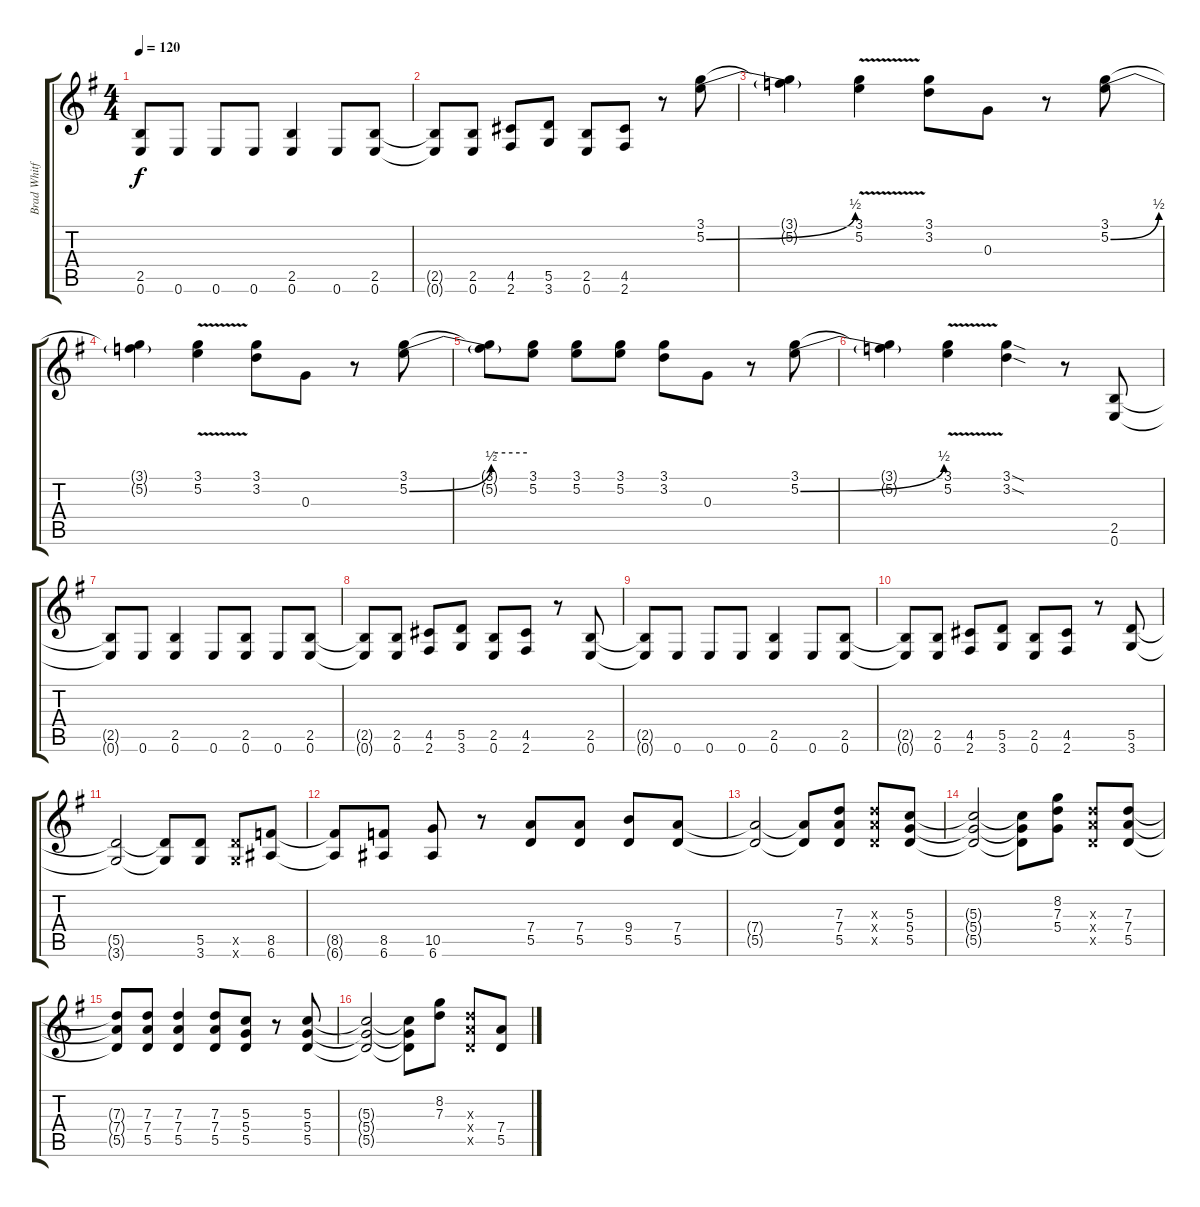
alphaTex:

\track ("Brad Whitford" "Brad Whitf") {instrument distortionguitar}
\staff {score tabs}
\tuning (E4 B3 G3 D3 A2 E2) {hide}
\ts (4 4)
\tempo 120
\clef g2
\ks g
(2.5{t} 0.6{t}).8{dy f} 0.6.8 0.6.8 0.6.8 (2.5 0.6).4 0.6.8 (2.5 0.6).8 |
(2.5{t} 0.6{t}).8 (2.5 0.6).8 (4.5 2.6).8 (5.5 3.6).8 (2.5 0.6).8 (4.5 2.6).8 r.8 (3.1 5.2{be (bend 0 0 60 2)}).8 |
(3.1{t} 5.2{t}).4 (3.1{v} 5.2{v}).4 (3.1 3.2).8 0.3.8 r.8 (3.1 5.2{be (bend 0 0 60 2)}).8 |
(3.1{t} 5.2{t}).4 (3.1{v} 5.2{v}).4 (3.1 3.2).8 0.3.8 r.8 (3.1 5.2{be (bend 0 0 60 2)}).8 |
(3.1{t} 5.2{be (hold 0 4 60 4) t}).8 (3.1 5.2).8 (3.1 5.2).8 (3.1 5.2).8 (3.1 3.2).8 0.3.8 r.8 (3.1 5.2{be (bend 0 0 60 2)}).8 |
(3.1{t} 5.2{t}).4 (3.1{v} 5.2{v}).4 (3.1{sod} 3.2{sod}).4 r.8 (2.5 0.6).8 |
(2.5{t} 0.6{t}).8 0.6.8 (2.5 0.6).4 0.6.8 (2.5 0.6).8 0.6.8 (2.5 0.6).8 |
(2.5{t} 0.6{t}).8 (2.5 0.6).8 (4.5 2.6).8 (5.5 3.6).8 (2.5 0.6).8 (4.5 2.6).8 r.8 (2.5 0.6).8 |
(2.5{t} 0.6{t}).8 0.6.8 0.6.8 0.6.8 (2.5 0.6).4 0.6.8 (2.5 0.6).8 |
(2.5{t} 0.6{t}).8 (2.5 0.6).8 (4.5 2.6).8 (5.5 3.6).8 (2.5 0.6).8 (4.5 2.6).8 r.8 (5.5 3.6).8 |
(5.5{t} 3.6{t}).2 (5.5{t} 3.6{t}).8 (5.5 3.6).8 (5.5{x} 3.6{x}).8 (8.5 6.6).8 |
(8.5{t} 6.6{t}).8 (8.5 6.6).8 (10.5 6.6).8 r.8 (7.4 5.5).8 (7.4 5.5).8 (9.4 5.5).8 (7.4 5.5).8 |
(7.4{t} 5.5{t}).2 (7.4{t} 5.5{t}).8 (7.3 7.4 5.5).8 (7.3{x} 7.4{x} 5.5{x}).8 (5.3 5.4 5.5).8 |
(5.3{t} 5.4{t} 5.5{t}).2 (5.3{t} 5.4{t} 5.5{t}).8 (8.2 7.3 5.4).8 (7.3{x} 7.4{x} 5.5{x}).8 (7.3 7.4 5.5).8 |
(7.3{t} 7.4{t} 5.5{t}).8 (7.3 7.4 5.5).8 (7.3 7.4 5.5).4 (7.3 7.4 5.5).8 (5.3 5.4 5.5).8 r.8 (5.3 5.4 5.5).8 |
(5.3{t} 5.4{t} 5.5{t}).2 (5.3{t} 5.4{t} 5.5{t}).8 (8.2 7.3).8 (7.3{x} 7.4{x} 5.5{x}).8 (7.4 5.5).8
